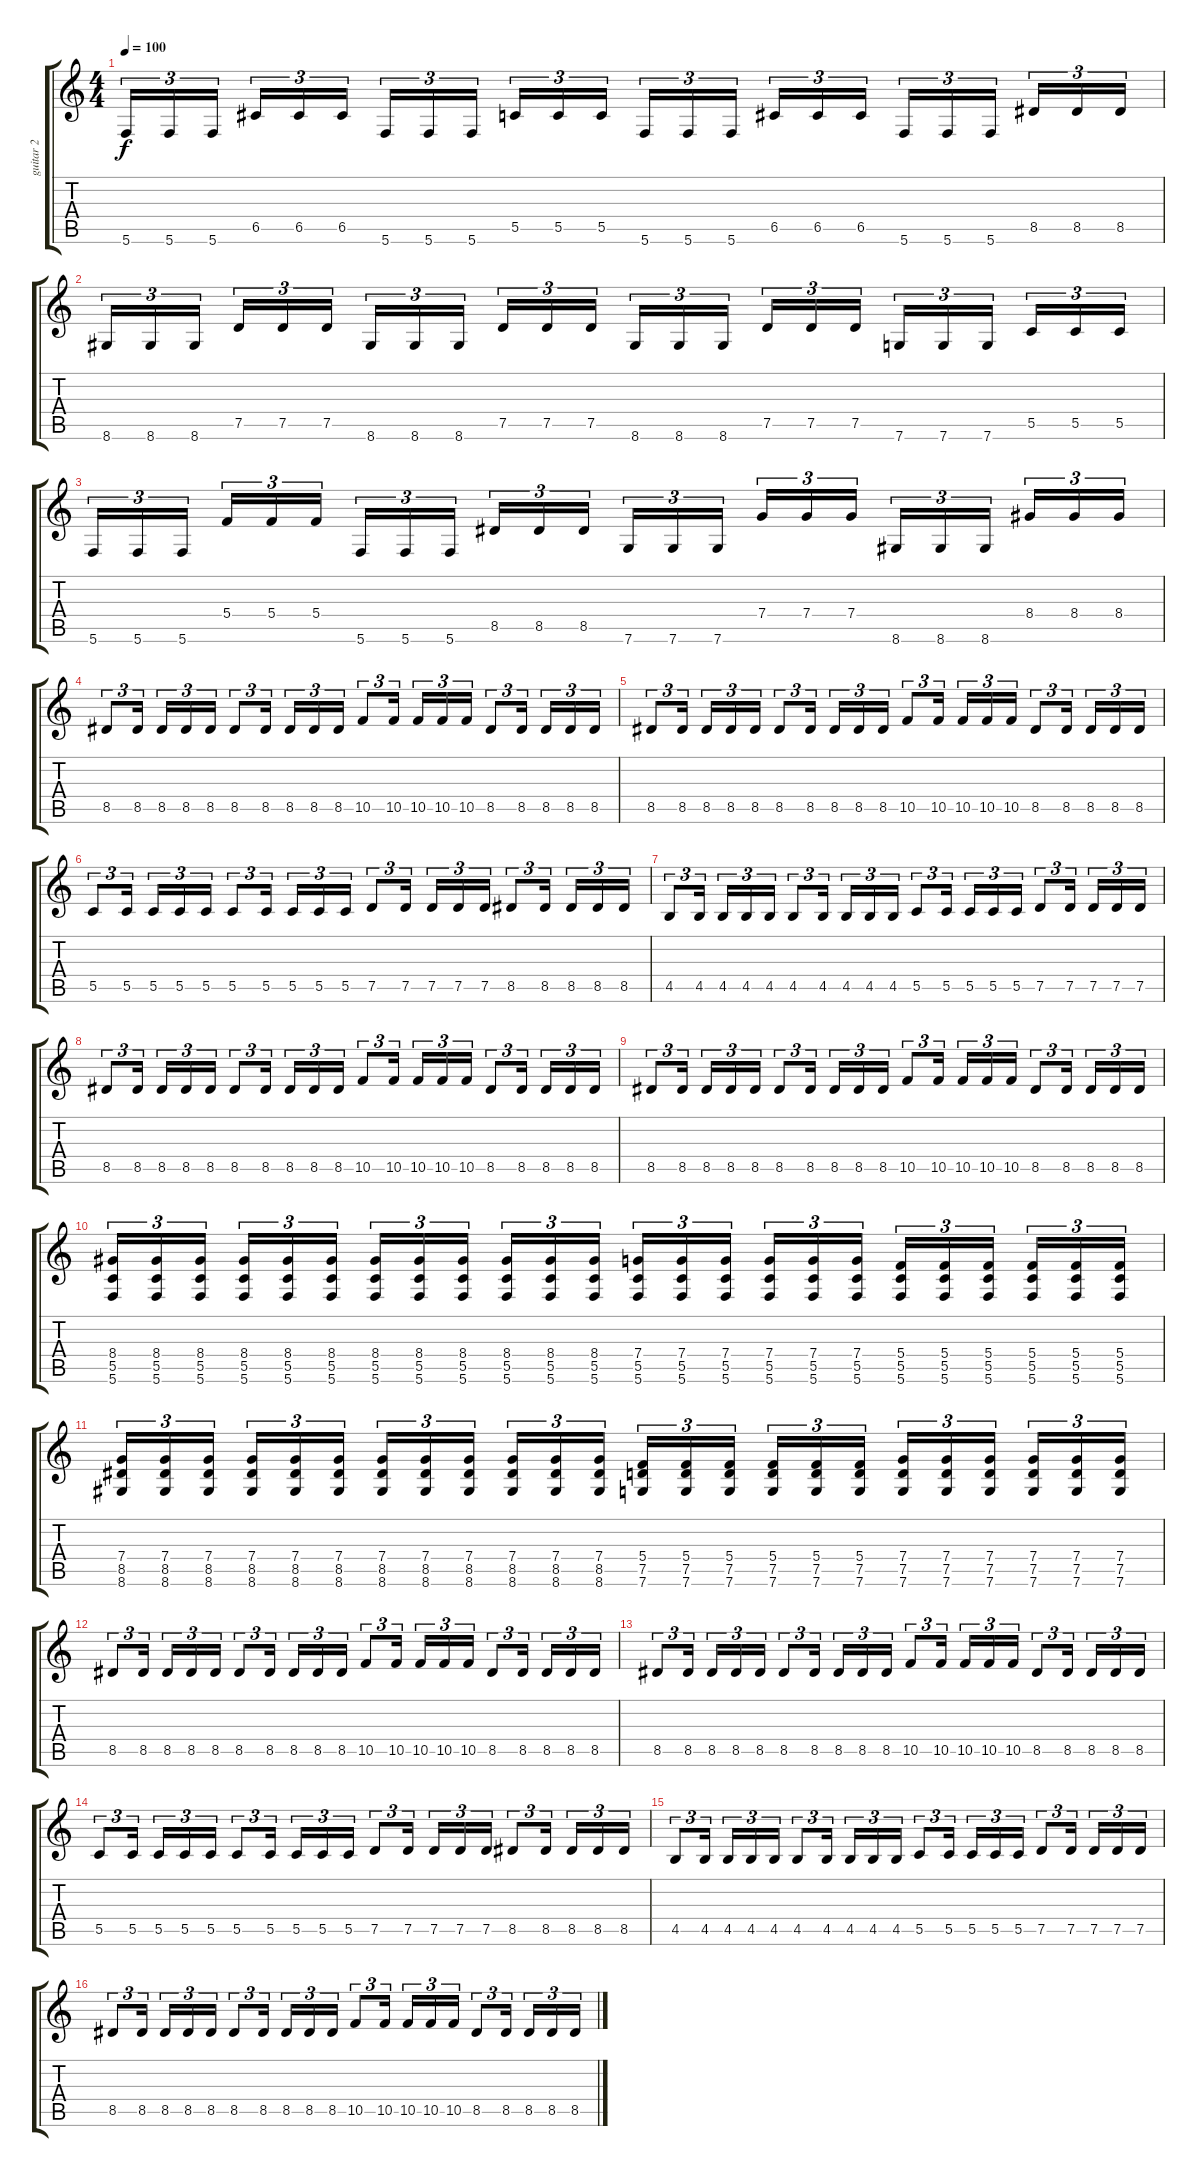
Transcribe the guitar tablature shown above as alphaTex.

\track ("guitar 2" "guitar 2") {instrument overdrivenguitar}
\staff {score tabs}
\tuning (D4 A3 F3 C3 G2 C2) {hide}
\ts (4 4)
\tempo 100
\clef g2
\ks c
5.6.16{tu (3 2) dy f} 5.6.16{tu (3 2)} 5.6.16{tu (3 2)} 6.5.16{tu (3 2)} 6.5.16{tu (3 2)} 6.5.16{tu (3 2)} 5.6.16{tu (3 2)} 5.6.16{tu (3 2)} 5.6.16{tu (3 2)} 5.5.16{tu (3 2)} 5.5.16{tu (3 2)} 5.5.16{tu (3 2)} 5.6.16{tu (3 2)} 5.6.16{tu (3 2)} 5.6.16{tu (3 2)} 6.5.16{tu (3 2)} 6.5.16{tu (3 2)} 6.5.16{tu (3 2)} 5.6.16{tu (3 2)} 5.6.16{tu (3 2)} 5.6.16{tu (3 2)} 8.5.16{tu (3 2)} 8.5.16{tu (3 2)} 8.5.16{tu (3 2)} |
8.6.16{tu (3 2)} 8.6.16{tu (3 2)} 8.6.16{tu (3 2)} 7.5.16{tu (3 2)} 7.5.16{tu (3 2)} 7.5.16{tu (3 2)} 8.6.16{tu (3 2)} 8.6.16{tu (3 2)} 8.6.16{tu (3 2)} 7.5.16{tu (3 2)} 7.5.16{tu (3 2)} 7.5.16{tu (3 2)} 8.6.16{tu (3 2)} 8.6.16{tu (3 2)} 8.6.16{tu (3 2)} 7.5.16{tu (3 2)} 7.5.16{tu (3 2)} 7.5.16{tu (3 2)} 7.6.16{tu (3 2)} 7.6.16{tu (3 2)} 7.6.16{tu (3 2)} 5.5.16{tu (3 2)} 5.5.16{tu (3 2)} 5.5.16{tu (3 2)} |
5.6.16{tu (3 2)} 5.6.16{tu (3 2)} 5.6.16{tu (3 2)} 5.4.16{tu (3 2)} 5.4.16{tu (3 2)} 5.4.16{tu (3 2)} 5.6.16{tu (3 2)} 5.6.16{tu (3 2)} 5.6.16{tu (3 2)} 8.5.16{tu (3 2)} 8.5.16{tu (3 2)} 8.5.16{tu (3 2)} 7.6.16{tu (3 2)} 7.6.16{tu (3 2)} 7.6.16{tu (3 2)} 7.4.16{tu (3 2)} 7.4.16{tu (3 2)} 7.4.16{tu (3 2)} 8.6.16{tu (3 2)} 8.6.16{tu (3 2)} 8.6.16{tu (3 2)} 8.4.16{tu (3 2)} 8.4.16{tu (3 2)} 8.4.16{tu (3 2)} |
8.5.8{tu (3 2)} 8.5.16{tu (3 2)} 8.5.16{tu (3 2)} 8.5.16{tu (3 2)} 8.5.16{tu (3 2)} 8.5.8{tu (3 2)} 8.5.16{tu (3 2)} 8.5.16{tu (3 2)} 8.5.16{tu (3 2)} 8.5.16{tu (3 2)} 10.5.8{tu (3 2)} 10.5.16{tu (3 2)} 10.5.16{tu (3 2)} 10.5.16{tu (3 2)} 10.5.16{tu (3 2)} 8.5.8{tu (3 2)} 8.5.16{tu (3 2)} 8.5.16{tu (3 2)} 8.5.16{tu (3 2)} 8.5.16{tu (3 2)} |
8.5.8{tu (3 2)} 8.5.16{tu (3 2)} 8.5.16{tu (3 2)} 8.5.16{tu (3 2)} 8.5.16{tu (3 2)} 8.5.8{tu (3 2)} 8.5.16{tu (3 2)} 8.5.16{tu (3 2)} 8.5.16{tu (3 2)} 8.5.16{tu (3 2)} 10.5.8{tu (3 2)} 10.5.16{tu (3 2)} 10.5.16{tu (3 2)} 10.5.16{tu (3 2)} 10.5.16{tu (3 2)} 8.5.8{tu (3 2)} 8.5.16{tu (3 2)} 8.5.16{tu (3 2)} 8.5.16{tu (3 2)} 8.5.16{tu (3 2)} |
5.5.8{tu (3 2)} 5.5.16{tu (3 2)} 5.5.16{tu (3 2)} 5.5.16{tu (3 2)} 5.5.16{tu (3 2)} 5.5.8{tu (3 2)} 5.5.16{tu (3 2)} 5.5.16{tu (3 2)} 5.5.16{tu (3 2)} 5.5.16{tu (3 2)} 7.5.8{tu (3 2)} 7.5.16{tu (3 2)} 7.5.16{tu (3 2)} 7.5.16{tu (3 2)} 7.5.16{tu (3 2)} 8.5.8{tu (3 2)} 8.5.16{tu (3 2)} 8.5.16{tu (3 2)} 8.5.16{tu (3 2)} 8.5.16{tu (3 2)} |
4.5.8{tu (3 2)} 4.5.16{tu (3 2)} 4.5.16{tu (3 2)} 4.5.16{tu (3 2)} 4.5.16{tu (3 2)} 4.5.8{tu (3 2)} 4.5.16{tu (3 2)} 4.5.16{tu (3 2)} 4.5.16{tu (3 2)} 4.5.16{tu (3 2)} 5.5.8{tu (3 2)} 5.5.16{tu (3 2)} 5.5.16{tu (3 2)} 5.5.16{tu (3 2)} 5.5.16{tu (3 2)} 7.5.8{tu (3 2)} 7.5.16{tu (3 2)} 7.5.16{tu (3 2)} 7.5.16{tu (3 2)} 7.5.16{tu (3 2)} |
8.5.8{tu (3 2)} 8.5.16{tu (3 2)} 8.5.16{tu (3 2)} 8.5.16{tu (3 2)} 8.5.16{tu (3 2)} 8.5.8{tu (3 2)} 8.5.16{tu (3 2)} 8.5.16{tu (3 2)} 8.5.16{tu (3 2)} 8.5.16{tu (3 2)} 10.5.8{tu (3 2)} 10.5.16{tu (3 2)} 10.5.16{tu (3 2)} 10.5.16{tu (3 2)} 10.5.16{tu (3 2)} 8.5.8{tu (3 2)} 8.5.16{tu (3 2)} 8.5.16{tu (3 2)} 8.5.16{tu (3 2)} 8.5.16{tu (3 2)} |
8.5.8{tu (3 2)} 8.5.16{tu (3 2)} 8.5.16{tu (3 2)} 8.5.16{tu (3 2)} 8.5.16{tu (3 2)} 8.5.8{tu (3 2)} 8.5.16{tu (3 2)} 8.5.16{tu (3 2)} 8.5.16{tu (3 2)} 8.5.16{tu (3 2)} 10.5.8{tu (3 2)} 10.5.16{tu (3 2)} 10.5.16{tu (3 2)} 10.5.16{tu (3 2)} 10.5.16{tu (3 2)} 8.5.8{tu (3 2)} 8.5.16{tu (3 2)} 8.5.16{tu (3 2)} 8.5.16{tu (3 2)} 8.5.16{tu (3 2)} |
(8.4 5.5 5.6).16{tu (3 2)} (8.4 5.5 5.6).16{tu (3 2)} (8.4 5.5 5.6).16{tu (3 2)} (8.4 5.5 5.6).16{tu (3 2)} (8.4 5.5 5.6).16{tu (3 2)} (8.4 5.5 5.6).16{tu (3 2)} (8.4 5.5 5.6).16{tu (3 2)} (8.4 5.5 5.6).16{tu (3 2)} (8.4 5.5 5.6).16{tu (3 2)} (8.4 5.5 5.6).16{tu (3 2)} (8.4 5.5 5.6).16{tu (3 2)} (8.4 5.5 5.6).16{tu (3 2)} (7.4 5.5 5.6).16{tu (3 2)} (7.4 5.5 5.6).16{tu (3 2)} (7.4 5.5 5.6).16{tu (3 2)} (7.4 5.5 5.6).16{tu (3 2)} (7.4 5.5 5.6).16{tu (3 2)} (7.4 5.5 5.6).16{tu (3 2)} (5.4 5.5 5.6).16{tu (3 2)} (5.4 5.5 5.6).16{tu (3 2)} (5.4 5.5 5.6).16{tu (3 2)} (5.4 5.5 5.6).16{tu (3 2)} (5.4 5.5 5.6).16{tu (3 2)} (5.4 5.5 5.6).16{tu (3 2)} |
(7.4 8.5 8.6).16{tu (3 2)} (7.4 8.5 8.6).16{tu (3 2)} (7.4 8.5 8.6).16{tu (3 2)} (7.4 8.5 8.6).16{tu (3 2)} (7.4 8.5 8.6).16{tu (3 2)} (7.4 8.5 8.6).16{tu (3 2)} (7.4 8.5 8.6).16{tu (3 2)} (7.4 8.5 8.6).16{tu (3 2)} (7.4 8.5 8.6).16{tu (3 2)} (7.4 8.5 8.6).16{tu (3 2)} (7.4 8.5 8.6).16{tu (3 2)} (7.4 8.5 8.6).16{tu (3 2)} (5.4 7.5 7.6).16{tu (3 2)} (5.4 7.5 7.6).16{tu (3 2)} (5.4 7.5 7.6).16{tu (3 2)} (5.4 7.5 7.6).16{tu (3 2)} (5.4 7.5 7.6).16{tu (3 2)} (5.4 7.5 7.6).16{tu (3 2)} (7.4 7.5 7.6).16{tu (3 2)} (7.4 7.5 7.6).16{tu (3 2)} (7.4 7.5 7.6).16{tu (3 2)} (7.4 7.5 7.6).16{tu (3 2)} (7.4 7.5 7.6).16{tu (3 2)} (7.4 7.5 7.6).16{tu (3 2)} |
8.5.8{tu (3 2)} 8.5.16{tu (3 2)} 8.5.16{tu (3 2)} 8.5.16{tu (3 2)} 8.5.16{tu (3 2)} 8.5.8{tu (3 2)} 8.5.16{tu (3 2)} 8.5.16{tu (3 2)} 8.5.16{tu (3 2)} 8.5.16{tu (3 2)} 10.5.8{tu (3 2)} 10.5.16{tu (3 2)} 10.5.16{tu (3 2)} 10.5.16{tu (3 2)} 10.5.16{tu (3 2)} 8.5.8{tu (3 2)} 8.5.16{tu (3 2)} 8.5.16{tu (3 2)} 8.5.16{tu (3 2)} 8.5.16{tu (3 2)} |
8.5.8{tu (3 2)} 8.5.16{tu (3 2)} 8.5.16{tu (3 2)} 8.5.16{tu (3 2)} 8.5.16{tu (3 2)} 8.5.8{tu (3 2)} 8.5.16{tu (3 2)} 8.5.16{tu (3 2)} 8.5.16{tu (3 2)} 8.5.16{tu (3 2)} 10.5.8{tu (3 2)} 10.5.16{tu (3 2)} 10.5.16{tu (3 2)} 10.5.16{tu (3 2)} 10.5.16{tu (3 2)} 8.5.8{tu (3 2)} 8.5.16{tu (3 2)} 8.5.16{tu (3 2)} 8.5.16{tu (3 2)} 8.5.16{tu (3 2)} |
5.5.8{tu (3 2)} 5.5.16{tu (3 2)} 5.5.16{tu (3 2)} 5.5.16{tu (3 2)} 5.5.16{tu (3 2)} 5.5.8{tu (3 2)} 5.5.16{tu (3 2)} 5.5.16{tu (3 2)} 5.5.16{tu (3 2)} 5.5.16{tu (3 2)} 7.5.8{tu (3 2)} 7.5.16{tu (3 2)} 7.5.16{tu (3 2)} 7.5.16{tu (3 2)} 7.5.16{tu (3 2)} 8.5.8{tu (3 2)} 8.5.16{tu (3 2)} 8.5.16{tu (3 2)} 8.5.16{tu (3 2)} 8.5.16{tu (3 2)} |
4.5.8{tu (3 2)} 4.5.16{tu (3 2)} 4.5.16{tu (3 2)} 4.5.16{tu (3 2)} 4.5.16{tu (3 2)} 4.5.8{tu (3 2)} 4.5.16{tu (3 2)} 4.5.16{tu (3 2)} 4.5.16{tu (3 2)} 4.5.16{tu (3 2)} 5.5.8{tu (3 2)} 5.5.16{tu (3 2)} 5.5.16{tu (3 2)} 5.5.16{tu (3 2)} 5.5.16{tu (3 2)} 7.5.8{tu (3 2)} 7.5.16{tu (3 2)} 7.5.16{tu (3 2)} 7.5.16{tu (3 2)} 7.5.16{tu (3 2)} |
8.5.8{tu (3 2)} 8.5.16{tu (3 2)} 8.5.16{tu (3 2)} 8.5.16{tu (3 2)} 8.5.16{tu (3 2)} 8.5.8{tu (3 2)} 8.5.16{tu (3 2)} 8.5.16{tu (3 2)} 8.5.16{tu (3 2)} 8.5.16{tu (3 2)} 10.5.8{tu (3 2)} 10.5.16{tu (3 2)} 10.5.16{tu (3 2)} 10.5.16{tu (3 2)} 10.5.16{tu (3 2)} 8.5.8{tu (3 2)} 8.5.16{tu (3 2)} 8.5.16{tu (3 2)} 8.5.16{tu (3 2)} 8.5.16{tu (3 2)}
